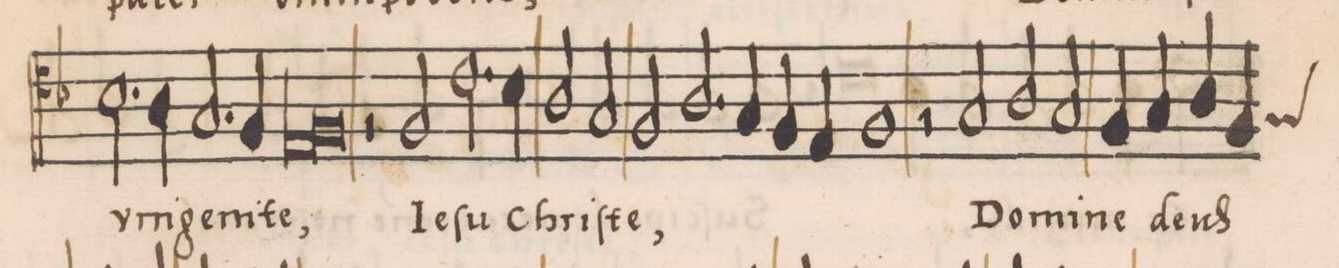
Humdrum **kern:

**kern	**text
*I"TENOR	*
*clefC4	*
*k[b-]	*
*met(C|)	*
*M2/1	*
2.B-\	v-
4A\	-ni-
=45-	=45-
2.G/	  ge-
4F/	-ni-
*lig	*
1E/	-te,
=46-	=46-
1F/	.
*Xlig	*
2r	.
2F/	Ie-
=47-	=47-
2.c\	-ſu
4B-\	.
2A/	Chri-
2G/	-ſte,
=48-	=48-
2F/	.
2.A/	.
4G/	.
4F/	.
4E/	.
=49-	=49-
1F/	.
2r	.
2G/	Do-
=50-	=50-
2A/	.
2G/	-mi-
4F/	-ne
4G/	de-
4A/	-us
*custos:G	*
4F/	.
=51-	=51-
*-	*-
